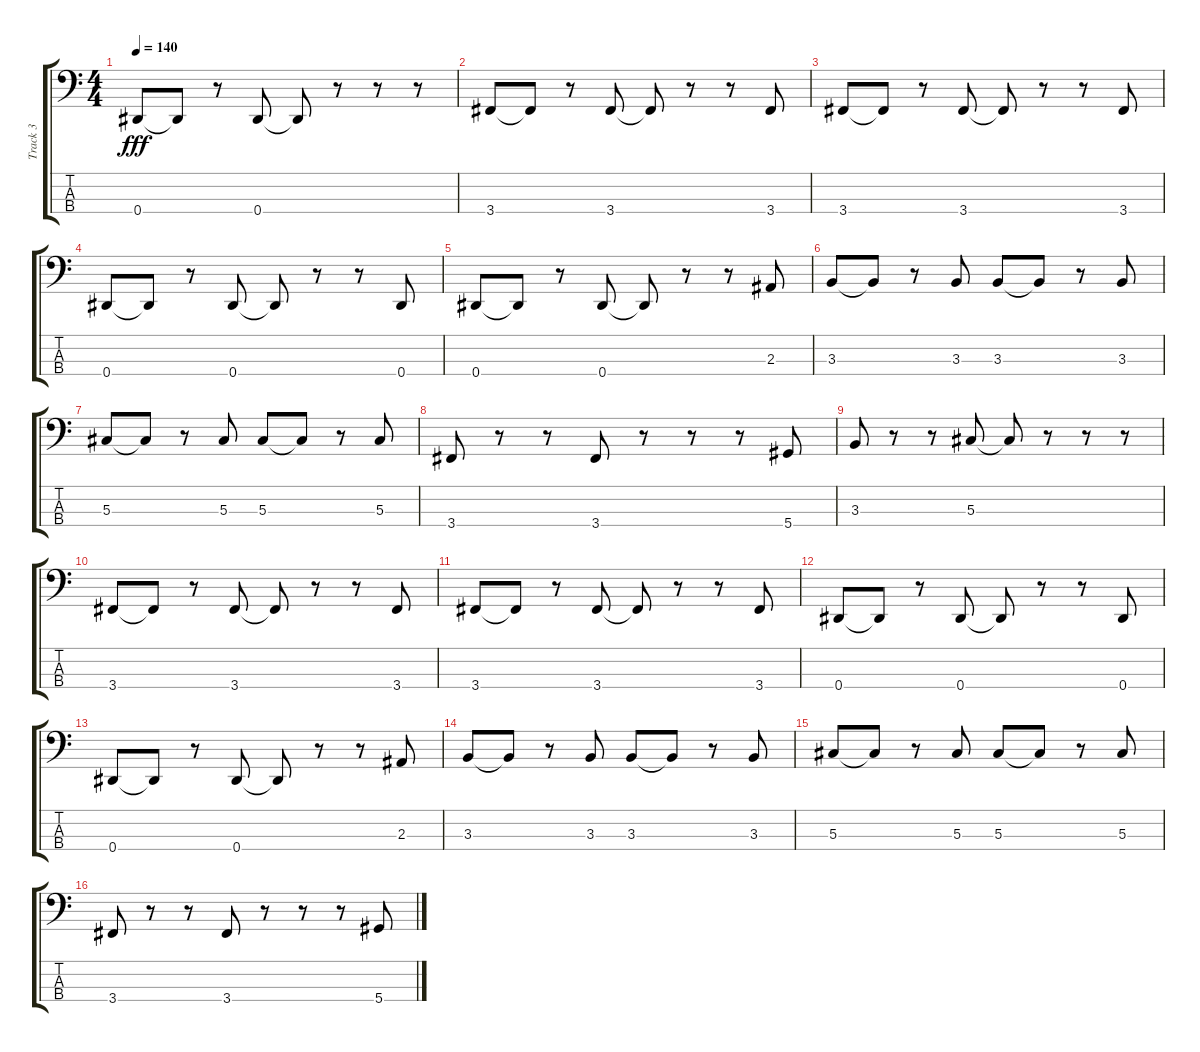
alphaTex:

\track ("Track 3" "Track 3") {instrument electricbassfinger}
\staff {score tabs}
\tuning (Gb2 Db2 Ab1 Eb1) {hide}
\ts (4 4)
\tempo 140
\clef f4
\ks c
0.4.8{dy fff} 0.4{t}.8 r.8 0.4.8 0.4{t}.8 r.8 r.8 r.8 |
3.4.8 3.4{t}.8 r.8 3.4.8 3.4{t}.8 r.8 r.8 3.4.8 |
3.4.8 3.4{t}.8 r.8 3.4.8 3.4{t}.8 r.8 r.8 3.4.8 |
0.4.8 0.4{t}.8 r.8 0.4.8 0.4{t}.8 r.8 r.8 0.4.8 |
0.4.8 0.4{t}.8 r.8 0.4.8 0.4{t}.8 r.8 r.8 2.3.8 |
3.3.8 3.3{t}.8 r.8 3.3.8 3.3.8 3.3{t}.8 r.8 3.3.8 |
5.3.8 5.3{t}.8 r.8 5.3.8 5.3.8 5.3{t}.8 r.8 5.3.8 |
3.4.8 r.8 r.8 3.4.8 r.8 r.8 r.8 5.4.8 |
3.3.8 r.8 r.8 5.3.8 5.3{t}.8 r.8 r.8 r.8 |
3.4.8 3.4{t}.8 r.8 3.4.8 3.4{t}.8 r.8 r.8 3.4.8 |
3.4.8 3.4{t}.8 r.8 3.4.8 3.4{t}.8 r.8 r.8 3.4.8 |
0.4.8 0.4{t}.8 r.8 0.4.8 0.4{t}.8 r.8 r.8 0.4.8 |
0.4.8 0.4{t}.8 r.8 0.4.8 0.4{t}.8 r.8 r.8 2.3.8 |
3.3.8 3.3{t}.8 r.8 3.3.8 3.3.8 3.3{t}.8 r.8 3.3.8 |
5.3.8 5.3{t}.8 r.8 5.3.8 5.3.8 5.3{t}.8 r.8 5.3.8 |
3.4.8 r.8 r.8 3.4.8 r.8 r.8 r.8 5.4.8
